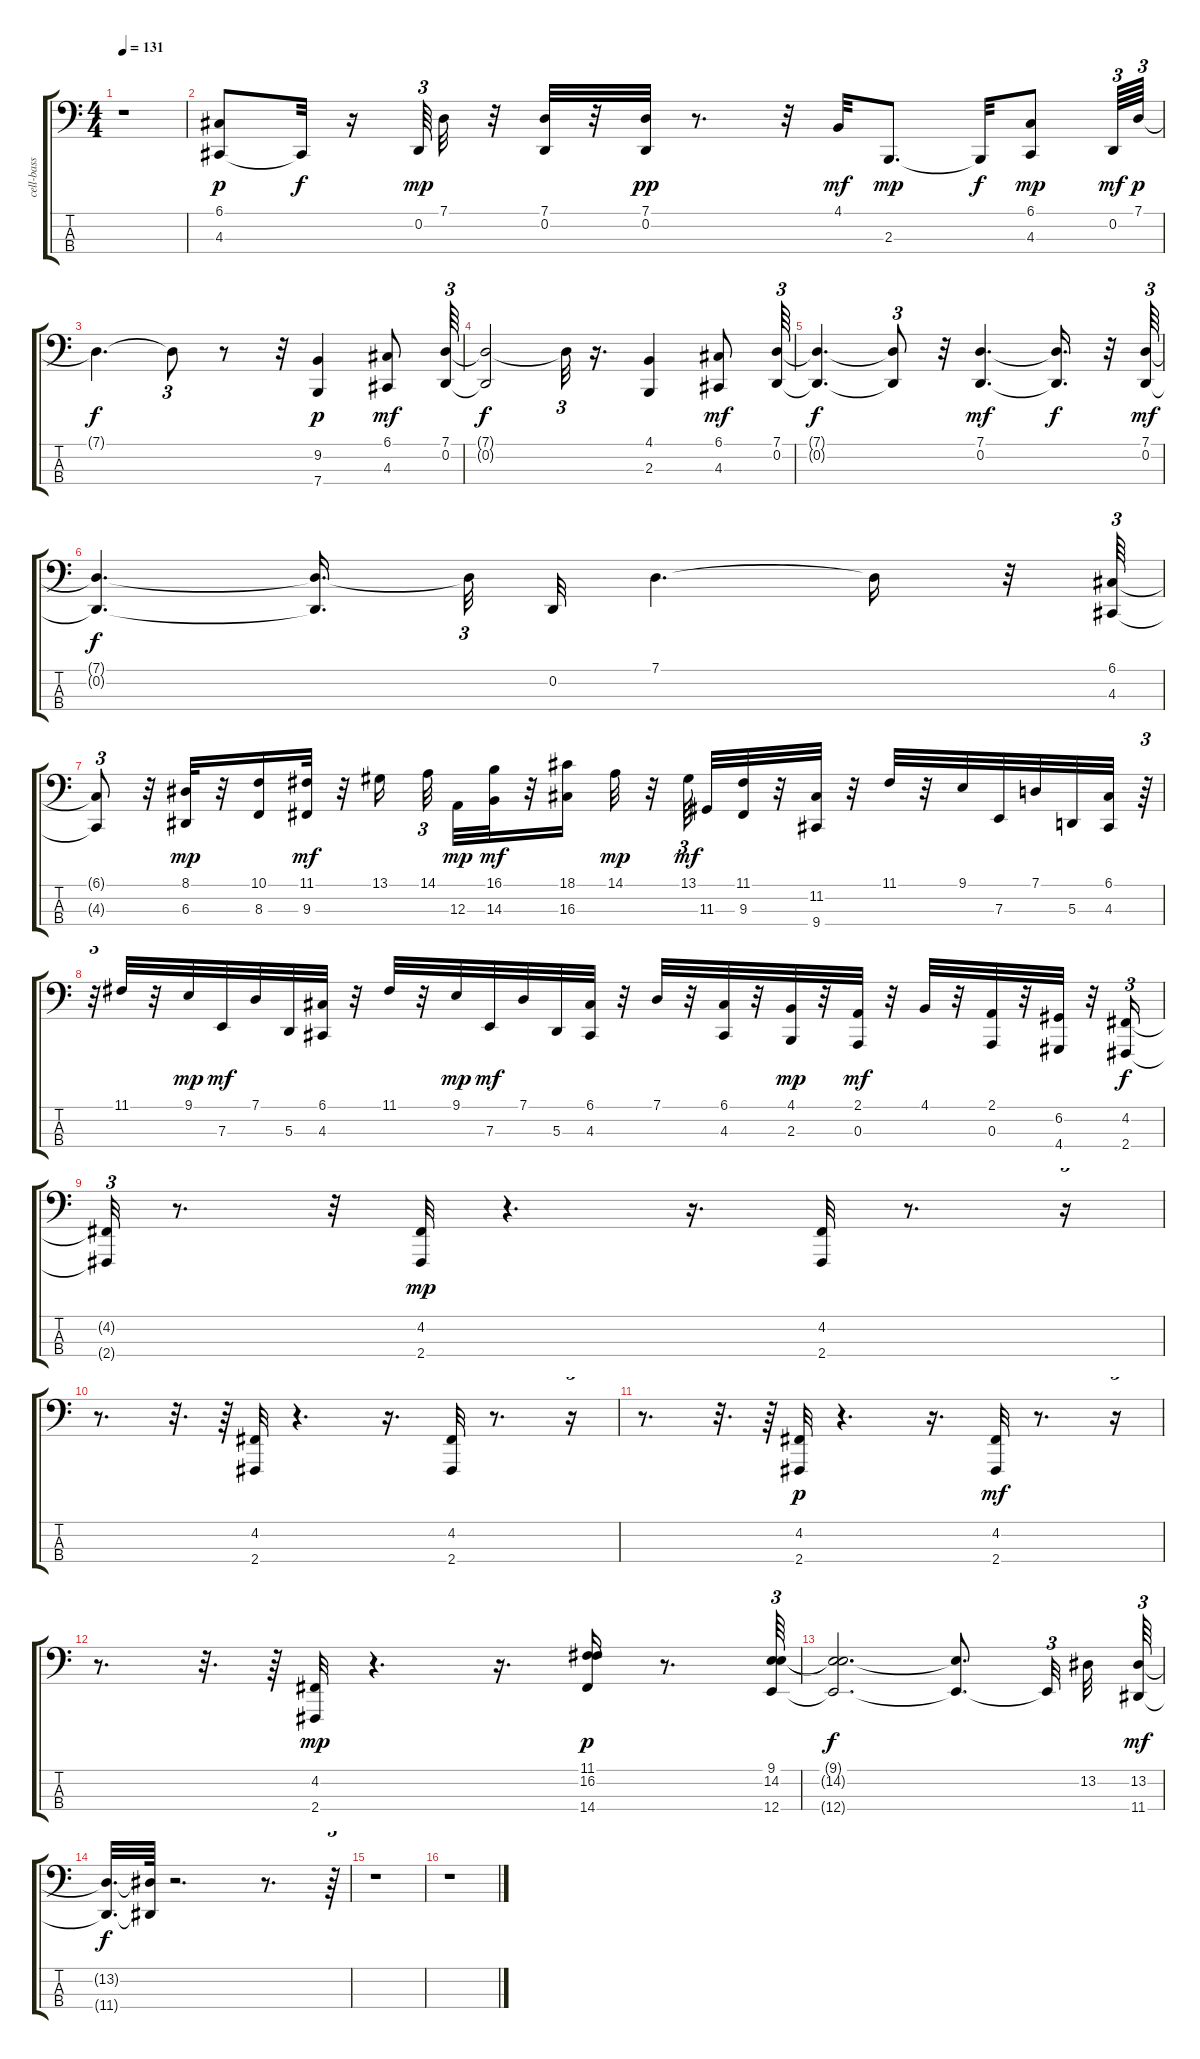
\track ("cell-bass" "cell-bass") {instrument stringensemble2}
\staff {score tabs}
\tuning (G2 D2 A1 E1) {hide}
\ts (4 4)
\tempo 131
\clef f4
\ks c
r.1{dy p} |
(6.1 4.3).8{instrument stringensemble2} 4.3{t}.32{dy f} r.16 0.2.64{tu (3 2) dy mp} 7.1.32 r.32 (7.1 0.2).32 r.32 (7.1 0.2).32{dy pp} r.8{d} r.32 4.1.32{dy mf} 2.3.8{d dy mp} 2.3{t}.32{dy f} (6.1 4.3).8{dy mp} 0.2.64{tu (3 2) dy mf} 7.1.64{tu (3 2) dy p} |
7.1{t}.4{d dy f} 7.1{t}.8{tu (3 2)} r.8 r.32 (9.2 7.4).4{dy p} (6.1 4.3).8{dy mf} (7.1 0.2).64{tu (3 2)} |
(7.1{t} 0.2{t}).2{dy f} 7.1{t}.32{tu (3 2)} r.16{d} (4.1 2.3).4 (6.1 4.3).8{dy mf} (7.1 0.2).64{tu (3 2)} |
(7.1{t} 0.2{t}).4{d dy f} (7.1{t} 0.2{t}).8{tu (3 2)} r.32 (7.1 0.2).4{d dy mf} (7.1{t} 0.2{t}).16{d dy f} r.32 (7.1 0.2).64{tu (3 2) dy mf} |
(7.1{t} 0.2{t}).4{d dy f} (7.1{t} 0.2{t}).16{d beam splitsecondary} 7.1{t}.32{tu (3 2)} 0.2.32 7.1.4{d} 7.1{t}.16 r.32 (6.1 4.3).64{tu (3 2)} |
(6.1{t} 4.3{t}).8{tu (3 2)} r.32 (8.1 6.3).32{dy mp} r.32 (10.1 8.3).16 (11.1 9.3).32{dy mf} r.32 13.1.16{beam splitsecondary} 14.1.32{tu (3 2) beam splitsecondary} 12.3.32{dy mp} (16.1 14.3).32{dy mf} r.32 (18.1 16.3).16 14.1.32{dy mp} r.32 13.1.64{tu (3 2) dy mf beam splitsecondary} 11.3.32 (11.1 9.3).32 r.32 (11.2 9.4).32 r.32 11.1.32 r.32 9.1.32 7.3.32 7.1.32 5.3.32 (6.1 4.3).32 r.64{tu (3 2)} |
r.32{tu (3 2)} 11.1.32 r.32 9.1.32{dy mp} 7.3.32{dy mf} 7.1.32 5.3.32 (6.1 4.3).32 r.32 11.1.32 r.32 9.1.32{dy mp} 7.3.32{dy mf} 7.1.32 5.3.32 (6.1 4.3).32 r.32 7.1.32 r.32 (6.1 4.3).32 r.32 (4.1 2.3).32{dy mp} r.32 (2.1 0.3).32{dy mf} r.32 4.1.32 r.32 (2.1 0.3).32 r.32 (6.2 4.4).32 r.32 (4.2 2.4).16{tu (3 2) dy f} |
(4.2{t} 2.4{t}).32{tu (3 2)} r.8{d} r.32 (4.2 2.4).32{dy mp instrument pizzicatostrings} r.4{d} r.16{d} (4.2 2.4).32 r.8{d} r.16{tu (3 2)} |
r.8{d} r.32{d} r.64 (4.2 2.4).32 r.4{d} r.16{d} (4.2 2.4).32 r.8{d} r.16{tu (3 2)} |
r.8{d} r.32{d} r.64 (4.2 2.4).32{dy p} r.4{d} r.16{d} (4.2 2.4).32{dy mf} r.8{d} r.16{tu (3 2)} |
r.8{d} r.32{d} r.64 (4.2 2.4).32{dy mp} r.4{d} r.16{d} (11.1 16.2 14.4).16{dy p instrument stringensemble2} r.8{d} (9.1 14.2 12.4).64{tu (3 2)} |
(9.1{t} 14.2{t} 12.4{t}).2{d dy f} (14.2{t} 12.4{t}).8{d} 12.4{t}.32{tu (3 2) beam splitsecondary} 13.2.32 (13.2 11.4).64{tu (3 2) dy mf} |
(13.2{t} 11.4{t}).32{d dy f} (13.2{t} 11.4{t}).64 r.2{d} r.8{d} r.64{tu (3 2)} |
r.1 |
r.1
